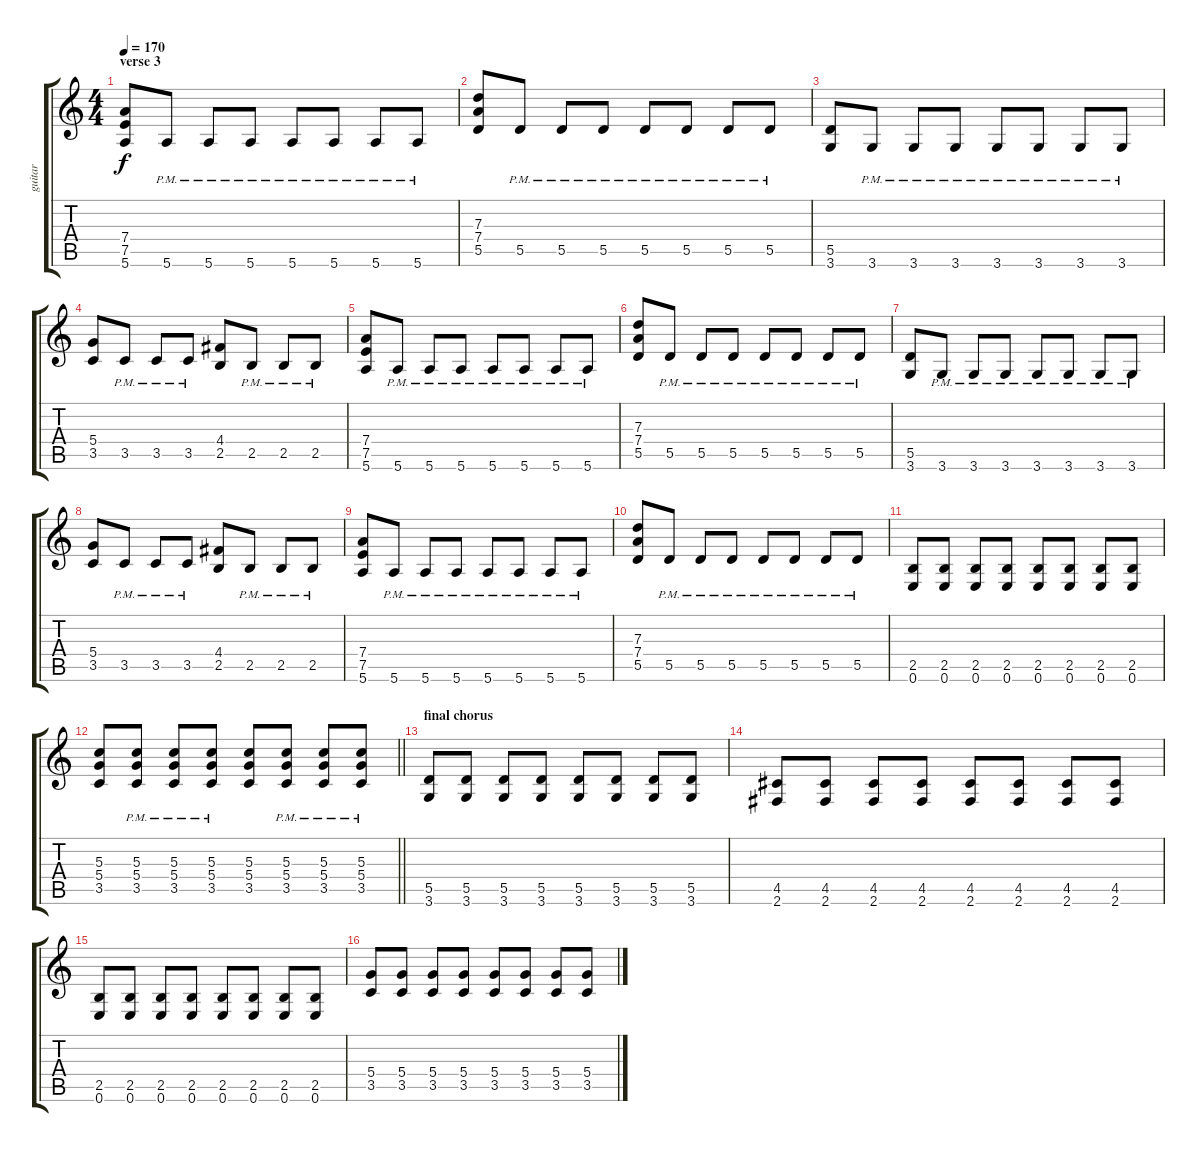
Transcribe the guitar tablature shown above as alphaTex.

\track ("guitar" "guitar") {instrument overdrivenguitar}
\staff {score tabs}
\tuning (E4 B3 G3 D3 A2 E2) {hide}
\ts (4 4)
\section ("" "verse 3")
\tempo 170
\clef g2
\ks c
(7.4 7.5 5.6).8{dy f} 5.6{pm}.8 5.6{pm}.8 5.6{pm}.8 5.6{pm}.8 5.6{pm}.8 5.6{pm}.8 5.6{pm}.8 |
(7.3 7.4 5.5).8 5.5{pm}.8 5.5{pm}.8 5.5{pm}.8 5.5{pm}.8 5.5{pm}.8 5.5{pm}.8 5.5{pm}.8 |
(5.5 3.6).8 3.6{pm}.8 3.6{pm}.8 3.6{pm}.8 3.6{pm}.8 3.6{pm}.8 3.6{pm}.8 3.6{pm}.8 |
(5.4 3.5).8 3.5{pm}.8 3.5{pm}.8 3.5{pm}.8 (4.4 2.5).8 2.5{pm}.8 2.5{pm}.8 2.5{pm}.8 |
(7.4 7.5 5.6).8 5.6{pm}.8 5.6{pm}.8 5.6{pm}.8 5.6{pm}.8 5.6{pm}.8 5.6{pm}.8 5.6{pm}.8 |
(7.3 7.4 5.5).8 5.5{pm}.8 5.5{pm}.8 5.5{pm}.8 5.5{pm}.8 5.5{pm}.8 5.5{pm}.8 5.5{pm}.8 |
(5.5 3.6).8 3.6{pm}.8 3.6{pm}.8 3.6{pm}.8 3.6{pm}.8 3.6{pm}.8 3.6{pm}.8 3.6{pm}.8 |
(5.4 3.5).8 3.5{pm}.8 3.5{pm}.8 3.5{pm}.8 (4.4 2.5).8 2.5{pm}.8 2.5{pm}.8 2.5{pm}.8 |
(7.4 7.5 5.6).8 5.6{pm}.8 5.6{pm}.8 5.6{pm}.8 5.6{pm}.8 5.6{pm}.8 5.6{pm}.8 5.6{pm}.8 |
(7.3 7.4 5.5).8 5.5{pm}.8 5.5{pm}.8 5.5{pm}.8 5.5{pm}.8 5.5{pm}.8 5.5{pm}.8 5.5{pm}.8 |
(2.5 0.6).8 (2.5 0.6).8 (2.5 0.6).8 (2.5 0.6).8 (2.5 0.6).8 (2.5 0.6).8 (2.5 0.6).8 (2.5 0.6).8 |
\barLineRight lightlight
(5.3 5.4 3.5).8 (5.3 5.4 3.5{pm}).8 (5.3 5.4 3.5{pm}).8 (5.3 5.4 3.5{pm}).8 (5.3 5.4 3.5).8 (5.3 5.4 3.5{pm}).8 (5.3 5.4 3.5{pm}).8 (5.3 5.4 3.5{pm}).8 |
\section ("" "final chorus")
(5.5 3.6).8 (5.5 3.6).8 (5.5 3.6).8 (5.5 3.6).8 (5.5 3.6).8 (5.5 3.6).8 (5.5 3.6).8 (5.5 3.6).8 |
(4.5 2.6).8 (4.5 2.6).8 (4.5 2.6).8 (4.5 2.6).8 (4.5 2.6).8 (4.5 2.6).8 (4.5 2.6).8 (4.5 2.6).8 |
(2.5 0.6).8 (2.5 0.6).8 (2.5 0.6).8 (2.5 0.6).8 (2.5 0.6).8 (2.5 0.6).8 (2.5 0.6).8 (2.5 0.6).8 |
(5.4 3.5).8 (5.4 3.5).8 (5.4 3.5).8 (5.4 3.5).8 (5.4 3.5).8 (5.4 3.5).8 (5.4 3.5).8 (5.4 3.5).8
